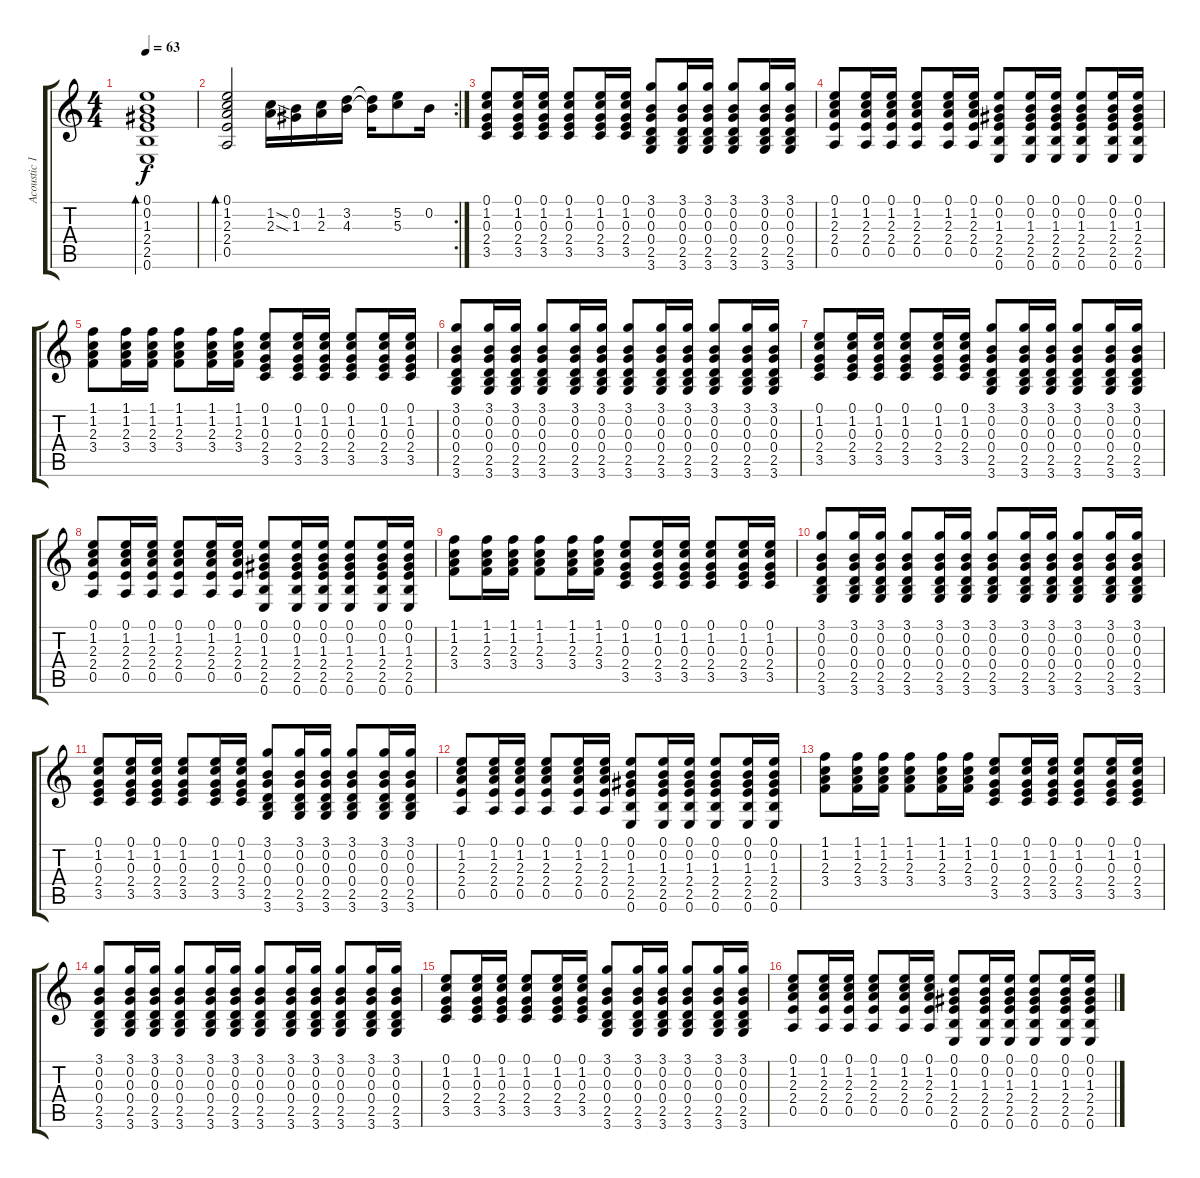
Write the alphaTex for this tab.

\track ("Acoustic 1" "Acoustic 1") {instrument acousticguitarsteel}
\staff {score tabs}
\tuning (E4 B3 G3 D3 A2 E2) {hide}
\ts (4 4)
\tempo 63
\clef g2
\ks c
(0.1 0.2 1.3 2.4 2.5 0.6).1{bd 120 dy f} |
\rc 2
(0.1 1.2 2.3 2.4 0.5).2{bd 120} (1.2{sod} 2.3{sod}).16 (0.2 1.3).16 (1.2 2.3).16 (3.2 4.3).16 (3.2{t} 4.3{t}).16 (5.2 5.3).8 0.2.16 |
(0.1 1.2 0.3 2.4 3.5).8{volume 6} (0.1 1.2 0.3 2.4 3.5).16 (0.1 1.2 0.3 2.4 3.5).16 (0.1 1.2 0.3 2.4 3.5).8 (0.1 1.2 0.3 2.4 3.5).16 (0.1 1.2 0.3 2.4 3.5).16 (3.1 0.2 0.3 0.4 2.5 3.6).8 (3.1 0.2 0.3 0.4 2.5 3.6).16 (3.1 0.2 0.3 0.4 2.5 3.6).16 (3.1 0.2 0.3 0.4 2.5 3.6).8 (3.1 0.2 0.3 0.4 2.5 3.6).16 (3.1 0.2 0.3 0.4 2.5 3.6).16 |
(0.1 1.2 2.3 2.4 0.5).8 (0.1 1.2 2.3 2.4 0.5).16 (0.1 1.2 2.3 2.4 0.5).16 (0.1 1.2 2.3 2.4 0.5).8 (0.1 1.2 2.3 2.4 0.5).16 (0.1 1.2 2.3 2.4 0.5).16 (0.1 0.2 1.3 2.4 2.5 0.6).8 (0.1 0.2 1.3 2.4 2.5 0.6).16 (0.1 0.2 1.3 2.4 2.5 0.6).16 (0.1 0.2 1.3 2.4 2.5 0.6).8 (0.1 0.2 1.3 2.4 2.5 0.6).16 (0.1 0.2 1.3 2.4 2.5 0.6).16 |
(1.1 1.2 2.3 3.4).8 (1.1 1.2 2.3 3.4).16 (1.1 1.2 2.3 3.4).16 (1.1 1.2 2.3 3.4).8 (1.1 1.2 2.3 3.4).16 (1.1 1.2 2.3 3.4).16 (0.1 1.2 0.3 2.4 3.5).8 (0.1 1.2 0.3 2.4 3.5).16 (0.1 1.2 0.3 2.4 3.5).16 (0.1 1.2 0.3 2.4 3.5).8 (0.1 1.2 0.3 2.4 3.5).16 (0.1 1.2 0.3 2.4 3.5).16 |
(3.1 0.2 0.3 0.4 2.5 3.6).8 (3.1 0.2 0.3 0.4 2.5 3.6).16 (3.1 0.2 0.3 0.4 2.5 3.6).16 (3.1 0.2 0.3 0.4 2.5 3.6).8 (3.1 0.2 0.3 0.4 2.5 3.6).16 (3.1 0.2 0.3 0.4 2.5 3.6).16 (3.1 0.2 0.3 0.4 2.5 3.6).8 (3.1 0.2 0.3 0.4 2.5 3.6).16 (3.1 0.2 0.3 0.4 2.5 3.6).16 (3.1 0.2 0.3 0.4 2.5 3.6).8 (3.1 0.2 0.3 0.4 2.5 3.6).16 (3.1 0.2 0.3 0.4 2.5 3.6).16 |
(0.1 1.2 0.3 2.4 3.5).8 (0.1 1.2 0.3 2.4 3.5).16 (0.1 1.2 0.3 2.4 3.5).16 (0.1 1.2 0.3 2.4 3.5).8 (0.1 1.2 0.3 2.4 3.5).16 (0.1 1.2 0.3 2.4 3.5).16 (3.1 0.2 0.3 0.4 2.5 3.6).8 (3.1 0.2 0.3 0.4 2.5 3.6).16 (3.1 0.2 0.3 0.4 2.5 3.6).16 (3.1 0.2 0.3 0.4 2.5 3.6).8 (3.1 0.2 0.3 0.4 2.5 3.6).16 (3.1 0.2 0.3 0.4 2.5 3.6).16 |
(0.1 1.2 2.3 2.4 0.5).8 (0.1 1.2 2.3 2.4 0.5).16 (0.1 1.2 2.3 2.4 0.5).16 (0.1 1.2 2.3 2.4 0.5).8 (0.1 1.2 2.3 2.4 0.5).16 (0.1 1.2 2.3 2.4 0.5).16 (0.1 0.2 1.3 2.4 2.5 0.6).8 (0.1 0.2 1.3 2.4 2.5 0.6).16 (0.1 0.2 1.3 2.4 2.5 0.6).16 (0.1 0.2 1.3 2.4 2.5 0.6).8 (0.1 0.2 1.3 2.4 2.5 0.6).16 (0.1 0.2 1.3 2.4 2.5 0.6).16 |
(1.1 1.2 2.3 3.4).8 (1.1 1.2 2.3 3.4).16 (1.1 1.2 2.3 3.4).16 (1.1 1.2 2.3 3.4).8 (1.1 1.2 2.3 3.4).16 (1.1 1.2 2.3 3.4).16 (0.1 1.2 0.3 2.4 3.5).8 (0.1 1.2 0.3 2.4 3.5).16 (0.1 1.2 0.3 2.4 3.5).16 (0.1 1.2 0.3 2.4 3.5).8 (0.1 1.2 0.3 2.4 3.5).16 (0.1 1.2 0.3 2.4 3.5).16 |
(3.1 0.2 0.3 0.4 2.5 3.6).8 (3.1 0.2 0.3 0.4 2.5 3.6).16 (3.1 0.2 0.3 0.4 2.5 3.6).16 (3.1 0.2 0.3 0.4 2.5 3.6).8 (3.1 0.2 0.3 0.4 2.5 3.6).16 (3.1 0.2 0.3 0.4 2.5 3.6).16 (3.1 0.2 0.3 0.4 2.5 3.6).8 (3.1 0.2 0.3 0.4 2.5 3.6).16 (3.1 0.2 0.3 0.4 2.5 3.6).16 (3.1 0.2 0.3 0.4 2.5 3.6).8 (3.1 0.2 0.3 0.4 2.5 3.6).16 (3.1 0.2 0.3 0.4 2.5 3.6).16 |
(0.1 1.2 0.3 2.4 3.5).8 (0.1 1.2 0.3 2.4 3.5).16 (0.1 1.2 0.3 2.4 3.5).16 (0.1 1.2 0.3 2.4 3.5).8 (0.1 1.2 0.3 2.4 3.5).16 (0.1 1.2 0.3 2.4 3.5).16 (3.1 0.2 0.3 0.4 2.5 3.6).8 (3.1 0.2 0.3 0.4 2.5 3.6).16 (3.1 0.2 0.3 0.4 2.5 3.6).16 (3.1 0.2 0.3 0.4 2.5 3.6).8 (3.1 0.2 0.3 0.4 2.5 3.6).16 (3.1 0.2 0.3 0.4 2.5 3.6).16 |
(0.1 1.2 2.3 2.4 0.5).8 (0.1 1.2 2.3 2.4 0.5).16 (0.1 1.2 2.3 2.4 0.5).16 (0.1 1.2 2.3 2.4 0.5).8 (0.1 1.2 2.3 2.4 0.5).16 (0.1 1.2 2.3 2.4 0.5).16 (0.1 0.2 1.3 2.4 2.5 0.6).8 (0.1 0.2 1.3 2.4 2.5 0.6).16 (0.1 0.2 1.3 2.4 2.5 0.6).16 (0.1 0.2 1.3 2.4 2.5 0.6).8 (0.1 0.2 1.3 2.4 2.5 0.6).16 (0.1 0.2 1.3 2.4 2.5 0.6).16 |
(1.1 1.2 2.3 3.4).8 (1.1 1.2 2.3 3.4).16 (1.1 1.2 2.3 3.4).16 (1.1 1.2 2.3 3.4).8 (1.1 1.2 2.3 3.4).16 (1.1 1.2 2.3 3.4).16 (0.1 1.2 0.3 2.4 3.5).8 (0.1 1.2 0.3 2.4 3.5).16 (0.1 1.2 0.3 2.4 3.5).16 (0.1 1.2 0.3 2.4 3.5).8 (0.1 1.2 0.3 2.4 3.5).16 (0.1 1.2 0.3 2.4 3.5).16 |
(3.1 0.2 0.3 0.4 2.5 3.6).8 (3.1 0.2 0.3 0.4 2.5 3.6).16 (3.1 0.2 0.3 0.4 2.5 3.6).16 (3.1 0.2 0.3 0.4 2.5 3.6).8 (3.1 0.2 0.3 0.4 2.5 3.6).16 (3.1 0.2 0.3 0.4 2.5 3.6).16 (3.1 0.2 0.3 0.4 2.5 3.6).8 (3.1 0.2 0.3 0.4 2.5 3.6).16 (3.1 0.2 0.3 0.4 2.5 3.6).16 (3.1 0.2 0.3 0.4 2.5 3.6).8 (3.1 0.2 0.3 0.4 2.5 3.6).16 (3.1 0.2 0.3 0.4 2.5 3.6).16 |
(0.1 1.2 0.3 2.4 3.5).8 (0.1 1.2 0.3 2.4 3.5).16 (0.1 1.2 0.3 2.4 3.5).16 (0.1 1.2 0.3 2.4 3.5).8 (0.1 1.2 0.3 2.4 3.5).16 (0.1 1.2 0.3 2.4 3.5).16 (3.1 0.2 0.3 0.4 2.5 3.6).8 (3.1 0.2 0.3 0.4 2.5 3.6).16 (3.1 0.2 0.3 0.4 2.5 3.6).16 (3.1 0.2 0.3 0.4 2.5 3.6).8 (3.1 0.2 0.3 0.4 2.5 3.6).16 (3.1 0.2 0.3 0.4 2.5 3.6).16 |
(0.1 1.2 2.3 2.4 0.5).8 (0.1 1.2 2.3 2.4 0.5).16 (0.1 1.2 2.3 2.4 0.5).16 (0.1 1.2 2.3 2.4 0.5).8 (0.1 1.2 2.3 2.4 0.5).16 (0.1 1.2 2.3 2.4 0.5).16 (0.1 0.2 1.3 2.4 2.5 0.6).8 (0.1 0.2 1.3 2.4 2.5 0.6).16 (0.1 0.2 1.3 2.4 2.5 0.6).16 (0.1 0.2 1.3 2.4 2.5 0.6).8 (0.1 0.2 1.3 2.4 2.5 0.6).16 (0.1 0.2 1.3 2.4 2.5 0.6).16
